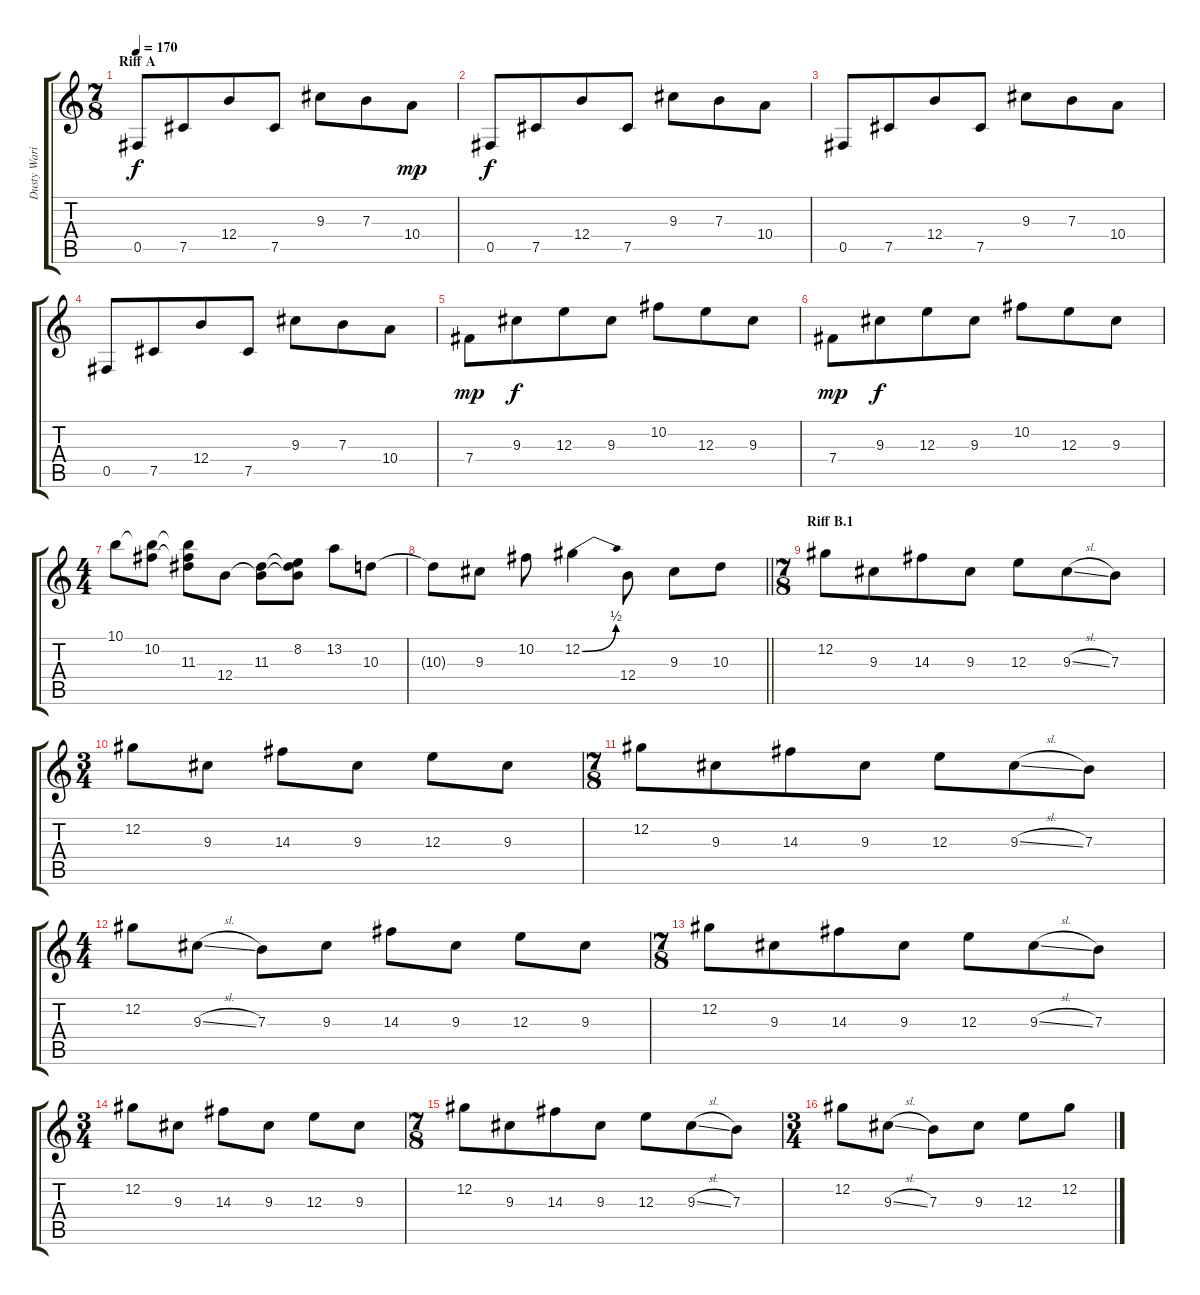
\track ("Dusty Waring" "Dusty Wari") {instrument overdrivenguitar}
\staff {score tabs}
\tuning (Db4 Ab3 E3 B2 Gb2 Db2) {hide}
\ts (7 8)
\section ("" "Riff A")
\tempo 170
\clef g2
\ks c
0.5.8{dy f} 7.5.8 12.4.8 7.5.8 9.3.8 7.3.8 10.4.8{dy mp} |
0.5.8{dy f} 7.5.8 12.4.8 7.5.8 9.3.8 7.3.8 10.4.8 |
0.5.8 7.5.8 12.4.8 7.5.8 9.3.8 7.3.8 10.4.8 |
0.5.8 7.5.8 12.4.8 7.5.8 9.3.8 7.3.8 10.4.8 |
7.4.8{dy mp} 9.3.8{dy f} 12.3.8 9.3.8 10.2.8 12.3.8 9.3.8 |
7.4.8{dy mp} 9.3.8{dy f} 12.3.8 9.3.8 10.2.8 12.3.8 9.3.8 |
\ts (4 4)
10.1.8 (10.1{t} 10.2).8 (10.1{t} 10.2{t} 11.3).8 12.4.8 (11.3 12.4{t}).8 (8.2 11.3{t} 12.4{t}).8 13.2.8 10.3.8 |
\barLineRight lightlight
10.3{t}.8 9.3.8 10.2.8 12.2{be (bend 0 0 60 2)}.4 12.4.8 9.3.8 10.3.8 |
\ts (7 8)
\section ("" "Riff B.1")
12.2.8 9.3.8 14.3.8 9.3.8 12.3.8 9.3{sl}.8 7.3.8 |
\ts (3 4)
12.2.8 9.3.8 14.3.8 9.3.8 12.3.8 9.3.8 |
\ts (7 8)
12.2.8 9.3.8 14.3.8 9.3.8 12.3.8 9.3{sl}.8 7.3.8 |
\ts (4 4)
12.2.8 9.3{sl}.8 7.3.8 9.3.8 14.3.8 9.3.8 12.3.8 9.3.8 |
\ts (7 8)
12.2.8 9.3.8 14.3.8 9.3.8 12.3.8 9.3{sl}.8 7.3.8 |
\ts (3 4)
12.2.8 9.3.8 14.3.8 9.3.8 12.3.8 9.3.8 |
\ts (7 8)
12.2.8 9.3.8 14.3.8 9.3.8 12.3.8 9.3{sl}.8 7.3.8 |
\ts (3 4)
12.2.8 9.3{sl}.8 7.3.8 9.3.8 12.3.8 12.2.8
